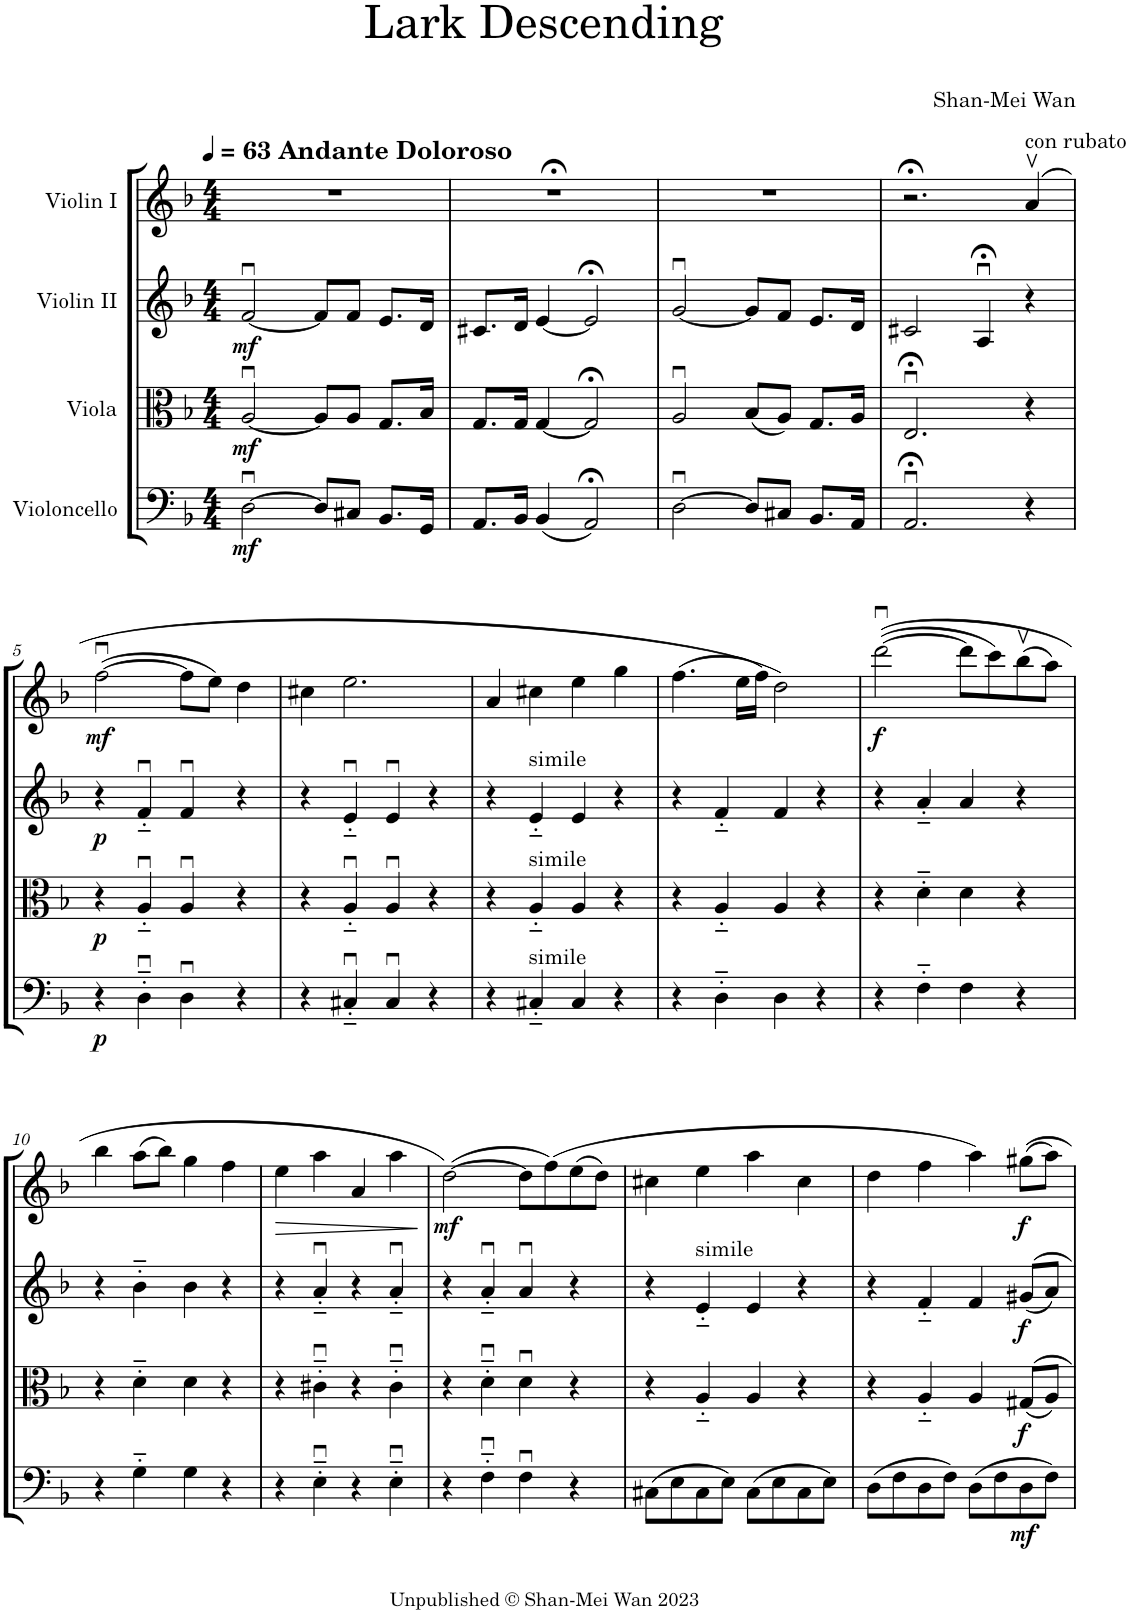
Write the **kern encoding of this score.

**kern	**dynam	**kern	**dynam	**kern	**dynam	**kern	**dynam
*part4	*part4	*part3	*part3	*part2	*part2	*part1	*part1
*staff4	*staff4	*staff3	*staff3	*staff2	*staff2	*staff1	*staff1
*I"Violoncello	*	*I"Viola	*	*I"Violin II	*	*I"Violin I	*
*I'Vc	*	*I'Vla	*	*I'Vln	*	*I'Vln	*
*clefF4	*	*clefC3	*	*clefG2	*	*clefG2	*
*k[b-]	*	*k[b-]	*	*k[b-]	*	*k[b-]	*
*M4/4	*	*M4/4	*	*M4/4	*	*M4/4	*
*MM63	*	*MM63	*	*MM63	*	*MM63	*
=1	=1	=1	=1	=1	=1	=1	=1
!	!	!	!	!	!	!LO:TX:a:B:t=Andante Doloroso	!
!	!LO:DY:b	!	!LO:DY:b	!	!LO:DY:b	!	!
[2Du\	mf	[2Au/	mf	[2fu/	mf	1r	.
8D/L]	.	8A/L]	.	8f/L]	.	.	.
8C#X/J	.	8A/J	.	8f/J	.	.	.
8.BB-/L	.	8.G/L	.	8.e/L	.	.	.
16GG/Jk	.	16B-/Jk	.	16d/Jk	.	.	.
=2	=2	=2	=2	=2	=2	=2	=2
8.AA/L	.	8.G/L	.	8.c#X/L	.	1r;<	.
16BB-/Jk	.	16G/Jk	.	16d/Jk	.	.	.
(4BB-/	.	[4G/	.	[4e/	.	.	.
2AA;</)	.	2G;</]	.	2e;</]	.	.	.
=3	=3	=3	=3	=3	=3	=3	=3
[2Du\	.	2Au/	.	[2gu/	.	1r	.
8D/L]	.	(8B-/L	.	8g/L]	.	.	.
8C#X/J	.	8A/J)	.	8f/J	.	.	.
8.BB-/L	.	8.G/L	.	8.e/L	.	.	.
16AA/Jk	.	16A/Jk	.	16d/Jk	.	.	.
=4	=4	=4	=4	=4	=4	=4	=4
2.AA;<u/	.	2.E;<u/	.	2c#X/	.	2.r;<	.
.	.	.	.	4A;<u/	.	.	.
!	!	!	!	!	!	!LO:TX:a:t=con rubato	!
4r	.	4r	.	4r	.	(4av/	.
!!LO:LB:g=z
=5	=5	=5	=5	=5	=5	=5	=5
!	!LO:DY:b	!	!LO:DY:b	!	!LO:DY:b	!	!LO:DY:b
4r	p	4r	p	4r	p	([2ffu\	mf
4Du'~\	.	4Au'~/	.	4fu'~/	.	.	.
4Du\	.	4Au/	.	4fu/	.	8ff\L]	.
.	.	.	.	.	.	8ee\J)	.
4r	.	4r	.	4r	.	4dd\	.
=6	=6	=6	=6	=6	=6	=6	=6
4r	.	4r	.	4r	.	4cc#X\	.
4C#Xu'~/	.	4Au'~/	.	4eu'~/	.	2.ee\	.
4C#u/	.	4Au/	.	4eu/	.	.	.
4r	.	4r	.	4r	.	.	.
=7	=7	=7	=7	=7	=7	=7	=7
4r	.	4r	.	4r	.	4a/	.
!	!	!	!	!LO:TX:a:t=simile	!	!	!
!	!	!LO:TX:a:t=simile	!	!	!	!	!
!LO:TX:a:t=simile	!	!	!	!	!	!	!
4C#X'~/	.	4A'~/	.	4e'~/	.	4cc#X\	.
4C#/	.	4A/	.	4e/	.	4ee\	.
4r	.	4r	.	4r	.	4gg\	.
=8	=8	=8	=8	=8	=8	=8	=8
4r	.	4r	.	4r	.	(4.ff\	.
4D'~\	.	4A'~/	.	4f'~/	.	.	.
.	.	.	.	.	.	16ee\LL	.
.	.	.	.	.	.	16ff\JJ)	.
4D\	.	4A/	.	4f/	.	2dd\)	.
4r	.	4r	.	4r	.	.	.
=9	=9	=9	=9	=9	=9	=9	=9
!	!	!	!	!	!	!	!LO:DY:b
4r	.	4r	.	4r	.	(([2dddu\	f
4F'~\	.	4d'~\	.	4a'~/	.	.	.
4F\	.	4d\	.	4a/	.	8ddd\L]	.
.	.	.	.	.	.	8ccc\)	.
4r	.	4r	.	4r	.	(8bb-v\	.
.	.	.	.	.	.	8aa\J)	.
!!LO:LB:g=z
=10	=10	=10	=10	=10	=10	=10	=10
4r	.	4r	.	4r	.	4bb-\	.
4G'~\	.	4d'~\	.	4b-'~\	.	(8aa\L	.
.	.	.	.	.	.	8bb-\J)	.
4G\	.	4d\	.	4b-\	.	4gg\	.
4r	.	4r	.	4r	.	4ff\	.
=11	=11	=11	=11	=11	=11	=11	=11
!	!	!	!	!	!	!	!LO:HP:b
4r	.	4r	.	4r	.	4ee\	>
4Eu'~\	.	4c#Xu'~\	.	4au'~/	.	4aa\	.
4r	.	4r	.	4r	.	4a/	.
4Eu'~\	.	4c#u'~\	.	4au'~/	.	4aa\	.
.	.	.	.	.	.	.	]
=12	=12	=12	=12	=12	=12	=12	=12
!	!	!	!	!	!	!	!LO:DY:b
4r	.	4r	.	4r	.	([2dd\)	mf
4Fu'~\	.	4du'~\	.	4au'~/	.	.	.
4Fu\	.	4du\	.	4au/	.	8dd\L]	.
.	.	.	.	.	.	(8ff\)	.
4r	.	4r	.	4r	.	(8ee\	.
.	.	.	.	.	.	8dd\J)	.
=13	=13	=13	=13	=13	=13	=13	=13
(8C#X\L	.	4r	.	4r	.	4cc#X\	.
8E\	.	.	.	.	.	.	.
!	!	!	!	!LO:TX:a:t=simile	!	!	!
8C#\	.	4A'~/	.	4e'~/	.	4ee\	.
8E\J)	.	.	.	.	.	.	.
(8C#\L	.	4A/	.	4e/	.	4aa\	.
8E\	.	.	.	.	.	.	.
8C#\	.	4r	.	4r	.	4cc#\	.
8E\J)	.	.	.	.	.	.	.
=14	=14	=14	=14	=14	=14	=14	=14
(8D\L	.	4r	.	4r	.	4dd\	.
8F\	.	.	.	.	.	.	.
8D\	.	4A'~/	.	4f'~/	.	4ff\	.
8F\J)	.	.	.	.	.	.	.
(8D\L	.	4A/	.	4f/	.	4aa\)	.
8F\	.	.	.	.	.	.	.
!	!LO:DY:b	!	!LO:DY:b	!	!LO:DY:b	!	!LO:DY:b
8D\	mf	(8G#X/L	f	(8g#X/L	f	(8gg#X\L	f
8F\J)	.	8A/J)	.	8a/J)	.	8aa\J)	.
=	=	=	=	=	=	=	=
*-	*-	*-	*-	*-	*-	*-	*-
